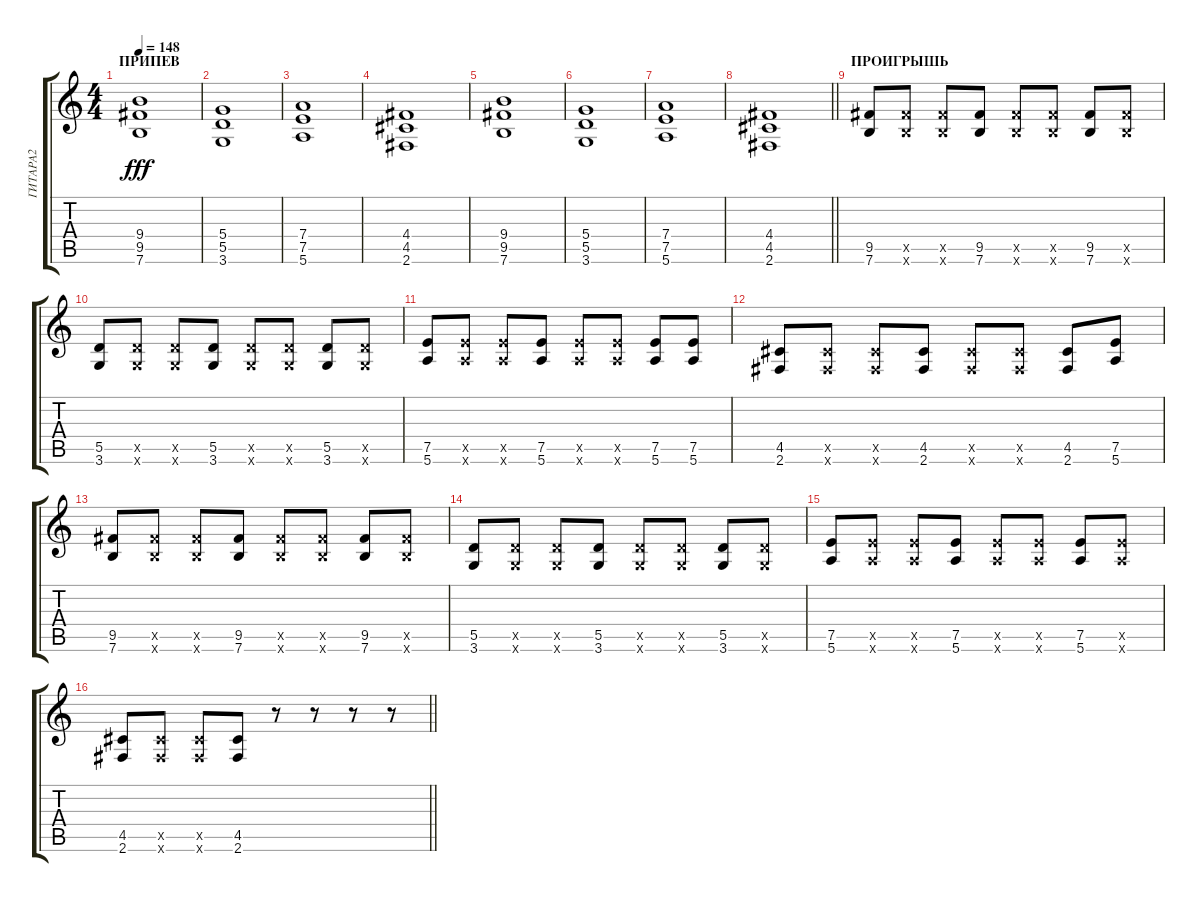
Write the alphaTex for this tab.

\track ("ГИТАРА2" "ГИТАРА2") {instrument distortionguitar}
\staff {score tabs}
\tuning (E4 B3 G3 D3 A2 E2) {hide}
\ts (4 4)
\section ("" "ПРИПЕВ")
\tempo 148
\clef g2
\ks c
(9.4 9.5 7.6).1{dy fff} |
(5.4 5.5 3.6).1 |
(7.4 7.5 5.6).1 |
(4.4 4.5 2.6).1 |
(9.4 9.5 7.6).1 |
(5.4 5.5 3.6).1 |
(7.4 7.5 5.6).1 |
\barLineRight lightlight
(4.4 4.5 2.6).1 |
\section ("" "ПРОИГРЫШЬ")
(9.5 7.6).8 (9.5{x} 7.6{x}).8 (9.5{x} 7.6{x}).8 (9.5 7.6).8 (9.5{x} 7.6{x}).8 (9.5{x} 7.6{x}).8 (9.5 7.6).8 (9.5{x} 7.6{x}).8 |
(5.5 3.6).8 (5.5{x} 3.6{x}).8 (5.5{x} 3.6{x}).8 (5.5 3.6).8 (5.5{x} 3.6{x}).8 (5.5{x} 3.6{x}).8 (5.5 3.6).8 (5.5{x} 3.6{x}).8 |
(7.5 5.6).8 (7.5{x} 5.6{x}).8 (7.5{x} 5.6{x}).8 (7.5 5.6).8 (7.5{x} 5.6{x}).8 (7.5{x} 5.6{x}).8 (7.5 5.6).8 (7.5 5.6).8 |
(4.5 2.6).8 (4.5{x} 2.6{x}).8 (4.5{x} 2.6{x}).8 (4.5 2.6).8 (4.5{x} 2.6{x}).8 (4.5{x} 2.6{x}).8 (4.5 2.6).8 (7.5 5.6).8 |
(9.5 7.6).8 (9.5{x} 7.6{x}).8 (9.5{x} 7.6{x}).8 (9.5 7.6).8 (9.5{x} 7.6{x}).8 (9.5{x} 7.6{x}).8 (9.5 7.6).8 (9.5{x} 7.6{x}).8 |
(5.5 3.6).8 (5.5{x} 3.6{x}).8 (5.5{x} 3.6{x}).8 (5.5 3.6).8 (5.5{x} 3.6{x}).8 (5.5{x} 3.6{x}).8 (5.5 3.6).8 (5.5{x} 3.6{x}).8 |
(7.5 5.6).8 (7.5{x} 5.6{x}).8 (7.5{x} 5.6{x}).8 (7.5 5.6).8 (7.5{x} 5.6{x}).8 (7.5{x} 5.6{x}).8 (7.5 5.6).8 (7.5{x} 5.6{x}).8 |
\barLineRight lightlight
(4.5 2.6).8 (4.5{x} 2.6{x}).8 (4.5{x} 2.6{x}).8 (4.5 2.6).8 r.8 r.8 r.8 r.8
